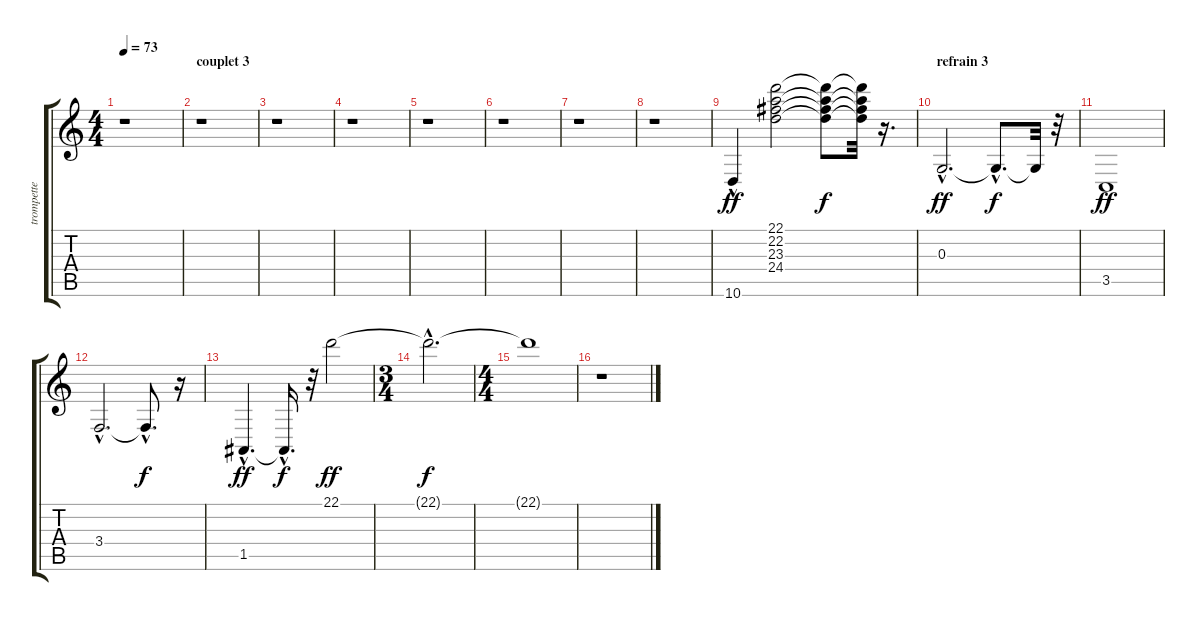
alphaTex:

\track ("trompette" "trompette") {instrument trumpet}
\staff {score tabs}
\tuning (E4 B3 G3 D3 A2 E2) {hide}
\ts (4 4)
\tempo 73
\clef g2
\ks c
r.1{dy f} |
\section ("" "couplet 3")
r.1 |
r.1 |
r.1 |
r.1 |
r.1 |
r.1 |
r.1 |
10.6{hac}.4{dy ff} (22.1 22.2 23.3 24.4).2 (22.1{t} 22.2{t} 23.3{t} 24.4{t}).8{dy f} (22.1{t} 22.2{t} 23.3{t} 24.4{t}).32 r.16{d} |
\section ("" "refrain 3")
0.3{hac}.2{d dy ff} 0.3{hac t}.8{d dy f} 0.3{t}.32 r.32 |
3.5.1{dy ff} |
3.4{hac}.2{d} 3.4{hac t}.8{d dy f} r.16 |
1.5{hac}.4{d dy ff} 1.5{hac t}.16{d dy f} r.32 22.1.2{dy ff} |
\ts (3 4)
22.1{hac t}.2{d dy f} |
\ts (4 4)
22.1{t}.1 |
r.1
